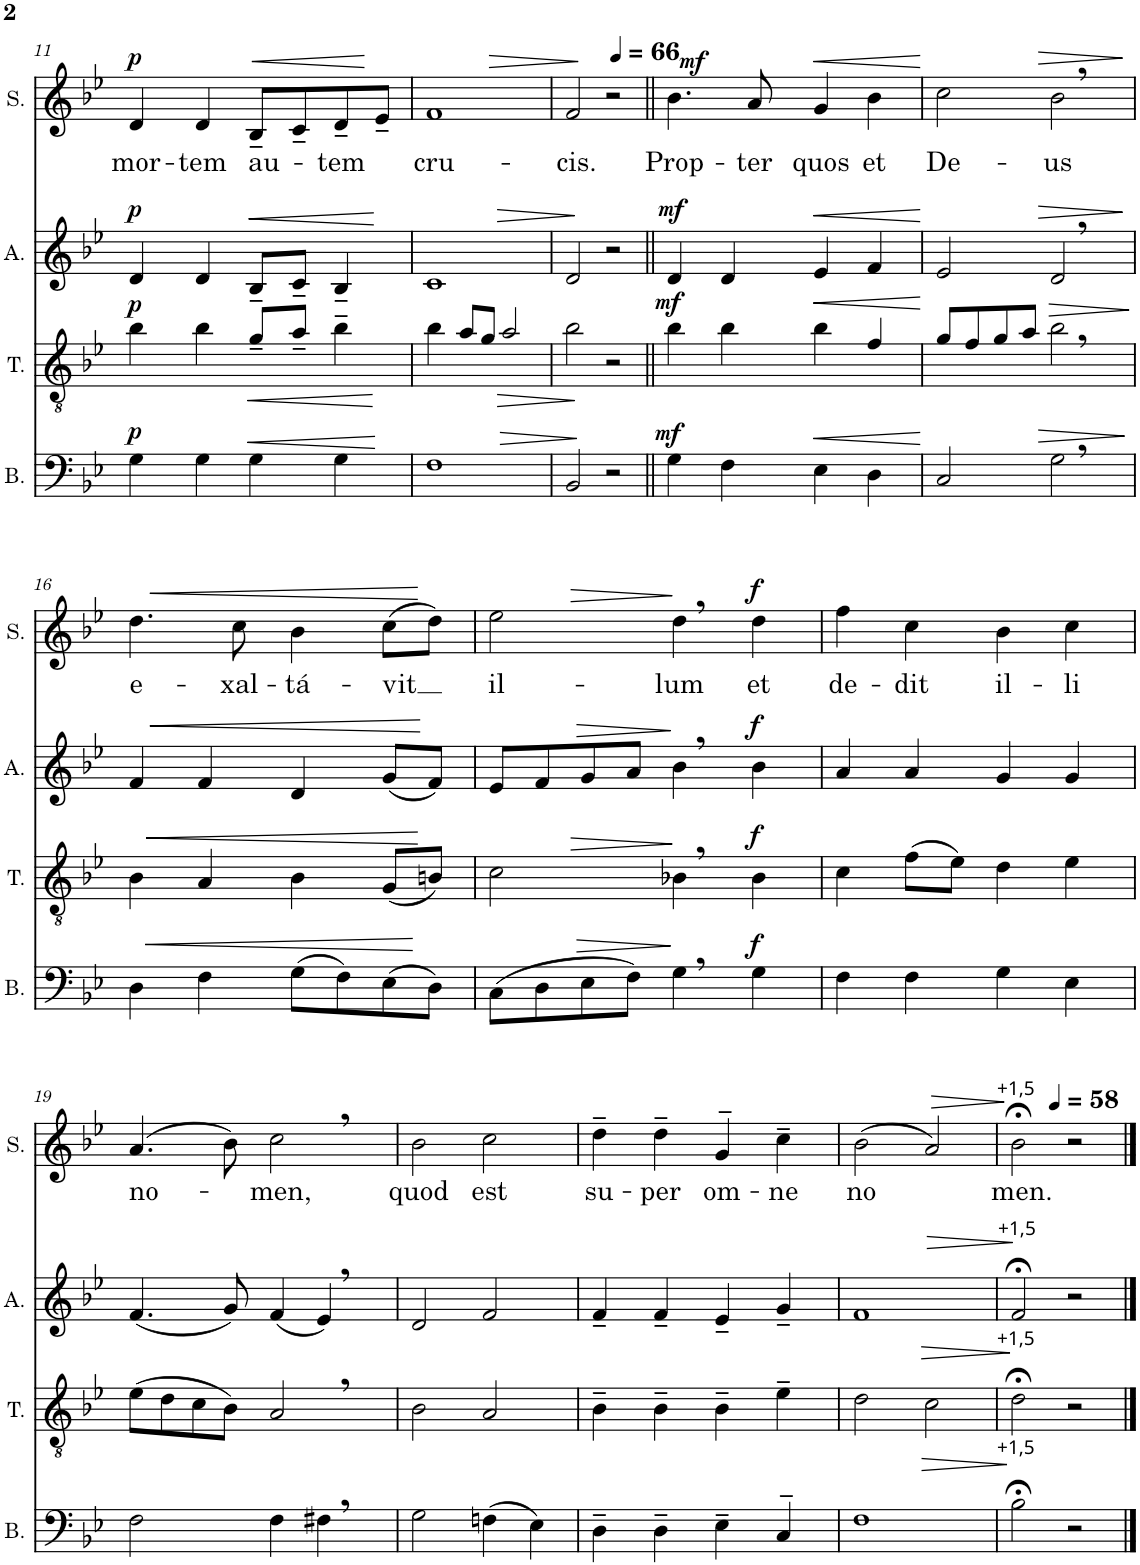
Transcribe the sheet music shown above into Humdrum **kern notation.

**kern	**dynam	**kern	**dynam	**kern	**dynam	**kern	**text	**dynam
*part4	*part4	*part3	*part3	*part2	*part2	*part1	*part1	*part1
*staff4	*staff4	*staff3	*staff3	*staff2	*staff2	*staff1	*staff1	*staff1
*I"Bajo	*	*I"Tenor	*	*I"Alto	*	*I"Soprano	*	*
*I'B.	*	*I'T.	*	*I'A.	*	*I'S.	*	*
!!LO:PB:g=z
*clefF4	*	*clefGv2	*	*clefG2	*	*clefG2	*	*
*k[b-e-]	*	*k[b-e-]	*	*k[b-e-]	*	*k[b-e-]	*	*
*M4/4	*	*M4/4	*	*M4/4	*	*M4/4	*	*
=11	=11	=11	=11	=11	=11	=11	=11	=11
!	!LO:DY:a	!	!LO:DY:a	!	!LO:DY:a	!	!LO:LY:b	!LO:DY:a
4G\	p	4b-\	p	4d/	p	4d/	mor-	p
!	!	!	!	!	!	!	!LO:LY:b	!
4G\	.	4b-\	.	4d/	.	4d/	-tem	.
!	!LO:HP:b	!	!LO:HP:b	!	!LO:HP:b	!	!LO:LY:b	!LO:HP:b
4G\	<	8g~/L	<	8B-~/L	<	8B-~/L	au-	<
.	.	8a~/J	.	8c~/J	.	8c~/	.	.
!	!	!	!	!	!	!	!LO:LY:b	!
4G\	.	4b-~\	.	4B-~/	.	8d~/	-tem	.
.	.	.	.	.	.	8e-~/J	.	[
=12	=12	=12	=12	=12	=12	=12	=12	=12
!	!	!	!	!	!	!	!LO:LY:b	!
1F	.	4b-\	.	1c	.	1f	-cru-	.
.	.	8a/L	.	.	.	.	.	.
.	.	8g/J	.	.	.	.	.	.
!	!	!	!LO:HP:b	!	!	!	!	!
.	.	2a/	>	.	.	.	.	.
=13	=13	=13	=13	=13	=13	=13	=13	=13
!	!LO:HP:b	!	!	!	!LO:HP:b	!	!LO:LY:b	!LO:HP:b
2BB-/	>	2b-\	.	2d/	>	2f/	-cis.	>
2r	[	2r	[	2r	[	2r	.	]
=14||	=14||	=14||	=14||	=14||	=14||	=14||	=14||	=14||
*	*	*	*	*	*	*MM66	*	*
!	!LO:DY:a	!	!LO:DY:a	!	!LO:DY:a	!	!LO:LY:b	!LO:DY:a
4G\	mf	4b-\	mf	4d/	mf	4.b-\	Prop-	mf
4F\	.	4b-\	.	4d/	.	.	.	.
!	!	!	!	!	!	!	!LO:LY:b	!
.	.	.	.	.	.	8a/	-ter	.
!	!LO:HP:b	!	!LO:HP:b	!	!LO:HP:b	!	!LO:LY:b	!LO:HP:b
4E-\	<	4b-\	<	4e-/	<	4g/	quos	<
!	!	!	!	!	!	!	!LO:LY:b	!
4D\	.	4f/	.	4f/	.	4b-\	et	.
.	]	.	]	.	]	.	.	[
=15	=15	=15	=15	=15	=15	=15	=15	=15
!	!	!	!	!	!	!	!LO:LY:b	!
2C/	.	8g/L	.	2e-/	.	2cc\	De-	.
.	.	8f/	.	.	.	.	.	.
.	.	8g/	.	.	.	.	.	.
.	.	8a/J	.	.	.	.	.	.
!	!LO:HP:b	!	!LO:HP:b	!	!LO:HP:b	!	!LO:LY:b	!LO:HP:b
2G,\	>	2b-,\	>	2d,/	>	2b-,\	-us	>
.	[	.	[	.	[	.	.	]
!!LO:LB:g=z
=16	=16	=16	=16	=16	=16	=16	=16	=16
!	!	!	!	!	!	!	!LO:LY:b	!
4D\	.	4B-\	.	4f/	.	4.dd\	e-	.
!	!LO:HP:b	!	!LO:HP:b	!	!LO:HP:b	!	!	!
4F\	<	4A/	<	4f/	<	.	.	.
!	!	!	!	!	!	!	!LO:LY:b	!LO:HP:b
.	.	.	.	.	.	8cc\	-xal-	<
!	!	!	!	!	!	!	!LO:LY:b	!
(>8G\L	.	4B-\	.	4d/	.	4b-\	-tá-	.
8F\)	.	.	.	.	.	.	.	.
!	!	!	!	!	!	!	!LO:LY:b	!
(>8E-\	.	(8G/L	.	(8g/L	.	(>8cc\L	-vit	.
8D\J)	]	8Bn/J)	]	8f/J)	]	8dd\J)	.	[
=17	=17	=17	=17	=17	=17	=17	=17	=17
!	!	!	!	!	!	!	!LO:LY:b	!
(>8C\L	.	2c\	.	8e-/L	.	2ee-\	il-	.
8D\	.	.	.	8f/	.	.	.	.
!	!LO:HP:b	!	!	!	!LO:HP:b	!	!	!
8E-\	>	.	.	8g/	>	.	.	.
8F\J)	.	.	.	8a/J	.	.	.	.
!	!	!	!LO:HP:n=1:b	!	!	!	!LO:LY:b	!LO:HP:b
4G,\	[	4B-X,\	[ >	4b-,\	[	4dd,\	-lum	>
!	!LO:DY:a	!	!LO:DY:a	!	!LO:DY:a	!	!LO:LY:b	!LO:DY:a
4G\	f	4B-\	f	4b-\	f	4dd\	et	f
=18	=18	=18	=18	=18	=18	=18	=18	=18
!	!	!	!	!	!	!	!LO:LY:b	!
4F\	.	4c\	.	4a/	.	4ff\	de-	.
!	!	!	!	!	!	!	!LO:LY:b	!
4F\	.	(8f\L	.	4a/	.	4cc\	-dit	.
.	.	8e-\J)	.	.	.	.	.	.
!	!	!	!	!	!	!	!LO:LY:b	!
4G\	.	4d\	.	4g/	.	4b-\	il-	.
!	!	!	!	!	!	!	!LO:LY:b	!
4E-\	.	4e-\	.	4g/	.	4cc\	-li	.
!!LO:LB:g=z
=19	=19	=19	=19	=19	=19	=19	=19	=19
!	!	!	!	!	!	!	!LO:LY:b	!
2F\	.	(8e-\L	.	(4.f/	.	(>4.a/	no-	.
.	.	8d\	.	.	.	.	.	.
.	.	8c\	.	.	.	.	.	.
.	.	8B-\J)	.	8g/)	.	8b-\)	.	.
!	!	!	!	!	!	!	!LO:LY:b	!
4F\	.	2A,/	.	(4f/	.	2cc,\	-men,	.
4F#X,\	.	.	.	4e-,/)	.	.	.	.
=20	=20	=20	=20	=20	=20	=20	=20	=20
!	!	!	!	!	!	!	!LO:LY:b	!
2G\	.	2B-\	.	2d/	.	2b-\	quod	.
!	!	!	!	!	!	!	!LO:LY:b	!
(>4Fn\	.	2A/	.	2f/	.	2cc\	est	.
4E-\)	.	.	.	.	.	.	.	.
=21	=21	=21	=21	=21	=21	=21	=21	=21
!	!	!	!	!	!	!	!LO:LY:b	!
4D~\	.	4B-~\	.	4f~/	.	4dd~\	su-	.
!	!	!	!	!	!	!	!LO:LY:b	!
4D~\	.	4B-~\	.	4f~/	.	4dd~\	-per	.
!	!	!	!	!	!	!	!LO:LY:b	!
4E-~\	.	4B-~\	.	4e-~/	.	4g~>/	om-	.
!	!	!	!	!	!	!	!LO:LY:b	!
4C~>/	.	4e-~\	.	4g~/	.	4cc~\	-ne	.
=22	=22	=22	=22	=22	=22	=22	=22	=22
!	!	!	!	!	!	!	!LO:LY:b	!
1F	.	2d\	.	1f	.	(>2b-\	no	.
.	.	2c\	.	.	.	2a/)	.	.
.	]	.	]	.	]	.	.	.
=23	=23	=23	=23	=23	=23	=23	=23	=23
*	*	*	*	*	*	*MM58	*	*
!	!	!	!	!	!	!LO:TX:a:t=+1,5	!	!
!	!	!	!	!LO:TX:a:t=+1,5	!	!	!	!
!	!	!LO:TX:a:t=+1,5	!	!	!	!	!	!
!LO:TX:a:t=+1,5	!	!	!	!	!	!	!	!
!	!	!	!	!	!	!	!LO:LY:b	!
2B-;<\	.	2d;<\	.	2f;</	.	2b-;<\	-men.	.
2r	.	2r	.	2r	.	2r	.	.
.	.	.	.	.	.	.	.	]
==	==	==	==	==	==	==	==	==
*-	*-	*-	*-	*-	*-	*-	*-	*-
